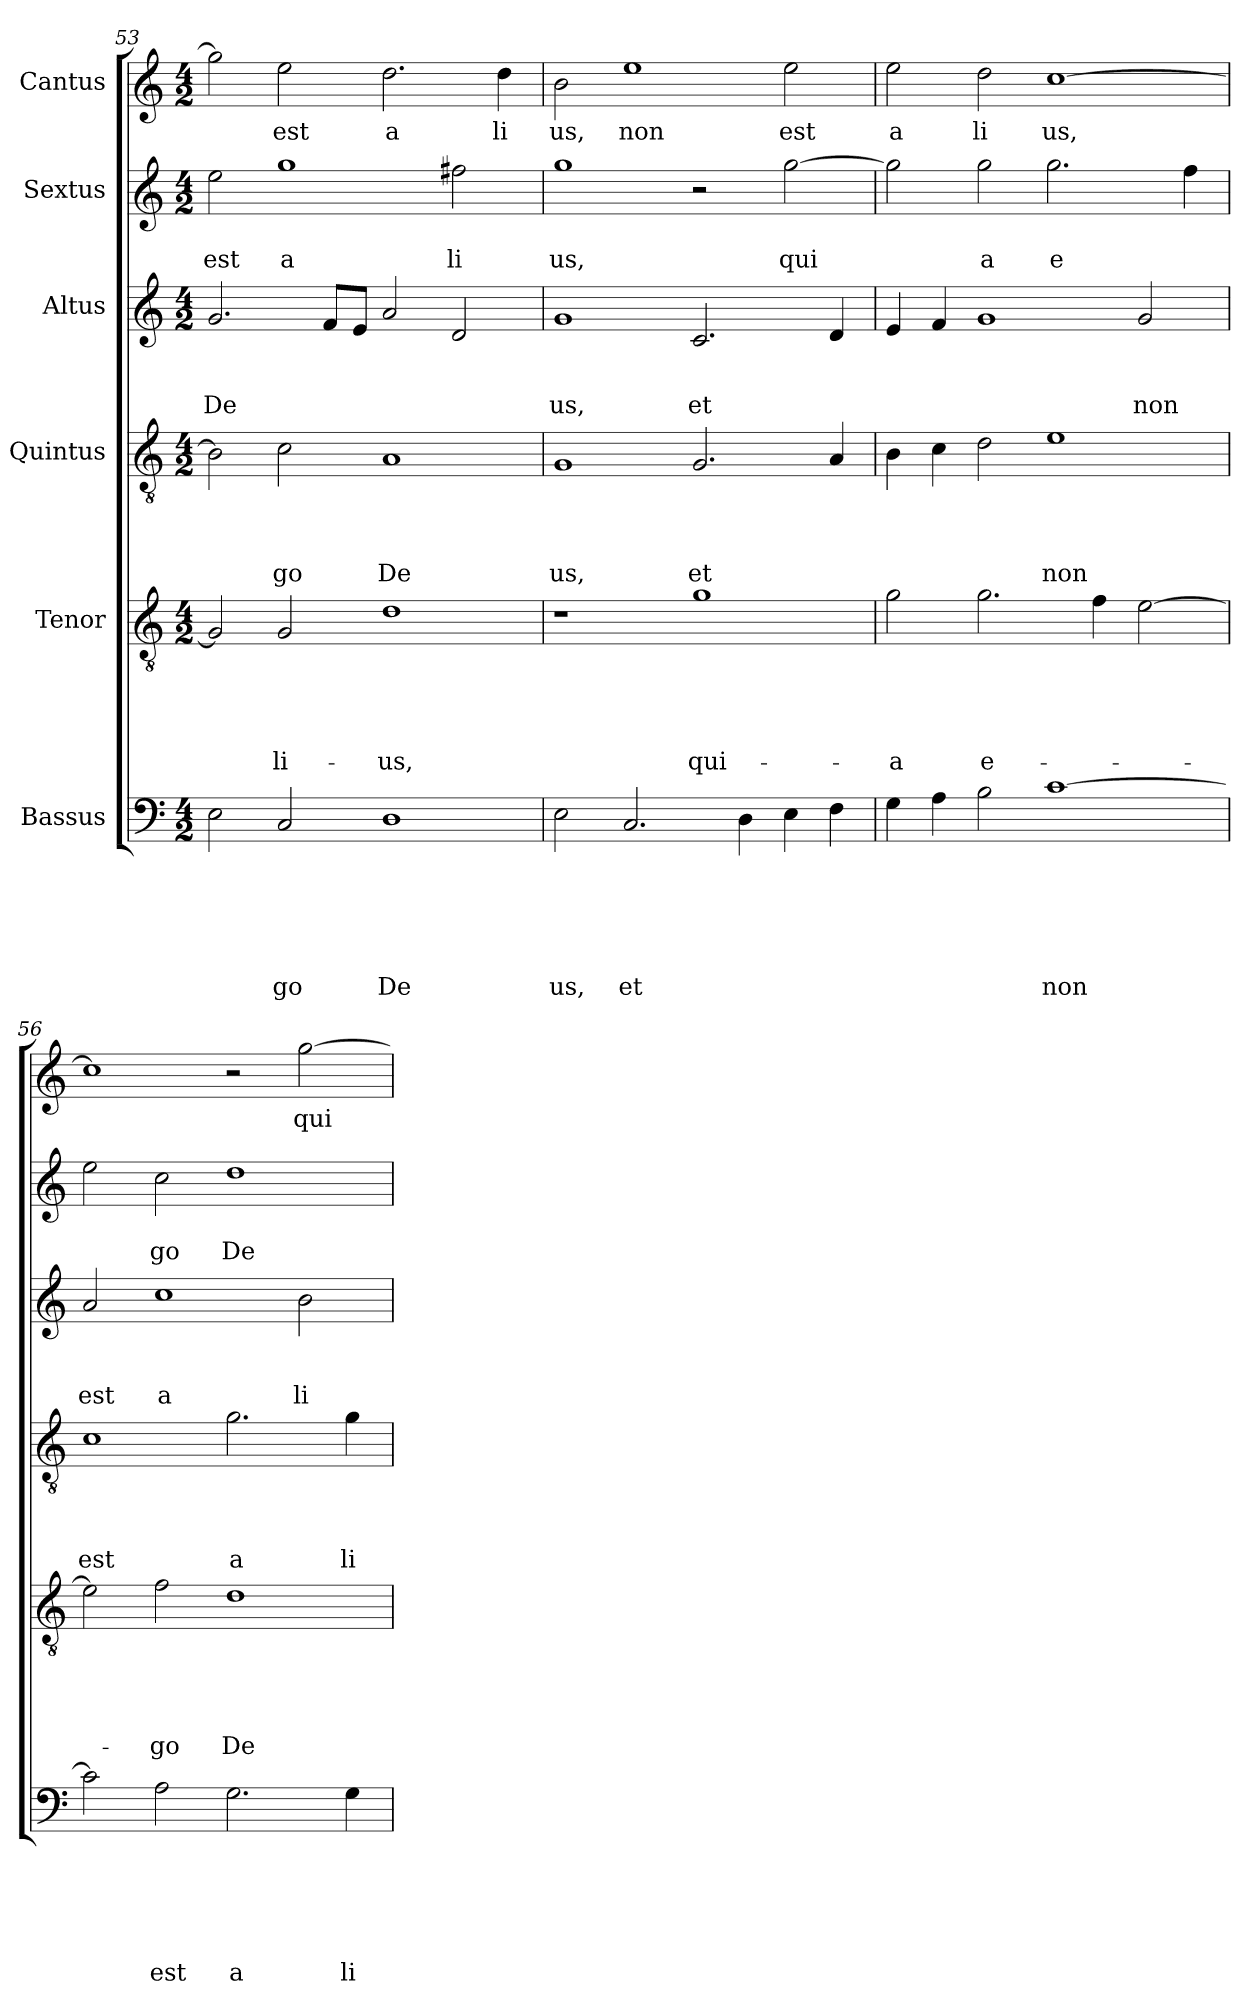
**kern	**text	**text	**text	**text	**text	**text	**kern	**text	**text	**text	**text	**text	**kern	**text	**text	**text	**text	**kern	**text	**text	**text	**kern	**text	**text	**kern	**text
*part6	*part6	*part6	*part6	*part6	*part6	*part6	*part5	*part5	*part5	*part5	*part5	*part5	*part4	*part4	*part4	*part4	*part4	*part3	*part3	*part3	*part3	*part2	*part2	*part2	*part1	*part1
*staff6	*staff6	*staff6	*staff6	*staff6	*staff6	*staff6	*staff5	*staff5	*staff5	*staff5	*staff5	*staff5	*staff4	*staff4	*staff4	*staff4	*staff4	*staff3	*staff3	*staff3	*staff3	*staff2	*staff2	*staff2	*staff1	*staff1
*I"Bassus	*	*	*	*	*	*	*I"Tenor	*	*	*	*	*	*I"Quintus	*	*	*	*	*I"Altus	*	*	*	*I"Sextus	*	*	*I"Cantus	*
!!LO:PB:g=z
*clefF4	*	*	*	*	*	*	*clefGv2	*	*	*	*	*	*clefGv2	*	*	*	*	*clefG2	*	*	*	*clefG2	*	*	*clefG2	*
*k[]	*	*	*	*	*	*	*k[]	*	*	*	*	*	*k[]	*	*	*	*	*k[]	*	*	*	*k[]	*	*	*k[]	*
*C:	*	*	*	*	*	*	*C:	*	*	*	*	*	*C:	*	*	*	*	*C:	*	*	*	*C:	*	*	*C:	*
*M4/2	*	*	*	*	*	*	*M4/2	*	*	*	*	*	*M4/2	*	*	*	*	*M4/2	*	*	*	*M4/2	*	*	*M4/2	*
=53	=53	=53	=53	=53	=53	=53	=53	=53	=53	=53	=53	=53	=53	=53	=53	=53	=53	=53	=53	=53	=53	=53	=53	=53	=53	=53
!	!	!	!	!	!	!	!	!	!	!	!	!	!	!	!	!	!	!	!	!	!LO:LY:b	!	!	!LO:LY:b	!	!
2E\	.	.	.	.	.	.	2G/]	.	.	.	.	.	2B\]	.	.	.	.	2.g/	.	.	De	2ee\	.	est	2gg\]	.
!	!	!	!	!	!	!LO:LY:b	!	!	!	!	!	!LO:LY:b	!	!	!	!	!LO:LY:b	!	!	!	!	!	!	!LO:LY:b	!	!LO:LY:b
2C/	.	.	.	.	.	-go	2G/	.	.	.	.	li-	2c\	.	.	.	go	.	.	.	.	1gg	.	a	2ee\	est
.	.	.	.	.	.	.	.	.	.	.	.	.	.	.	.	.	.	8f/L	.	.	.	.	.	.	.	.
.	.	.	.	.	.	.	.	.	.	.	.	.	.	.	.	.	.	8e/J	.	.	.	.	.	.	.	.
!	!	!	!	!	!	!LO:LY:b	!	!	!	!	!	!LO:LY:b	!	!	!	!	!LO:LY:b	!	!	!	!	!	!	!	!	!LO:LY:b
1D	.	.	.	.	.	De	1d	.	.	.	.	-us,	1A	.	.	.	De	2a/	.	.	.	.	.	.	2.dd\	a
!	!	!	!	!	!	!	!	!	!	!	!	!	!	!	!	!	!	!	!	!	!	!	!	!LO:LY:b	!	!
.	.	.	.	.	.	.	.	.	.	.	.	.	.	.	.	.	.	2d/	.	.	.	2ff#\	.	li	.	.
!	!	!	!	!	!	!	!	!	!	!	!	!	!	!	!	!	!	!	!	!	!	!	!	!	!	!LO:LY:b
.	.	.	.	.	.	.	.	.	.	.	.	.	.	.	.	.	.	.	.	.	.	.	.	.	4dd\	li
=54	=54	=54	=54	=54	=54	=54	=54	=54	=54	=54	=54	=54	=54	=54	=54	=54	=54	=54	=54	=54	=54	=54	=54	=54	=54	=54
!	!	!	!	!	!	!LO:LY:b	!	!	!	!	!	!	!	!	!	!	!LO:LY:b	!	!	!	!LO:LY:b	!	!	!LO:LY:b	!	!LO:LY:b
2E\	.	.	.	.	.	us,	1r	.	.	.	.	.	1G	.	.	.	us,	1g	.	.	us,	1gg	.	us,	2b\	us,
!	!	!	!	!	!	!LO:LY:b	!	!	!	!	!	!	!	!	!	!	!	!	!	!	!	!	!	!	!	!LO:LY:b
2.C/	.	.	.	.	.	et	.	.	.	.	.	.	.	.	.	.	.	.	.	.	.	.	.	.	1ee	non
!	!	!	!	!	!	!	!	!	!	!	!	!LO:LY:b	!	!	!	!	!LO:LY:b	!	!	!	!LO:LY:b	!	!	!	!	!
.	.	.	.	.	.	.	1g	.	.	.	.	qui-	2.G/	.	.	.	et	2.c/	.	.	et	2r	.	.	.	.
4D\	.	.	.	.	.	.	.	.	.	.	.	.	.	.	.	.	.	.	.	.	.	.	.	.	.	.
!	!	!	!	!	!	!	!	!	!	!	!	!	!	!	!	!	!	!	!	!	!	!	!	!LO:LY:b	!	!LO:LY:b
4E\	.	.	.	.	.	.	.	.	.	.	.	.	.	.	.	.	.	.	.	.	.	[>2gg\	.	qui	2ee\	est
4F\	.	.	.	.	.	.	.	.	.	.	.	.	4A/	.	.	.	.	4d/	.	.	.	.	.	.	.	.
=55	=55	=55	=55	=55	=55	=55	=55	=55	=55	=55	=55	=55	=55	=55	=55	=55	=55	=55	=55	=55	=55	=55	=55	=55	=55	=55
!	!	!	!	!	!	!	!	!	!	!	!	!LO:LY:b	!	!	!	!	!	!	!	!	!	!	!	!	!	!LO:LY:b
4G\	.	.	.	.	.	.	2g\	.	.	.	.	-a	4B\	.	.	.	.	4e/	.	.	.	2gg\]	.	.	2ee\	a
4A\	.	.	.	.	.	.	.	.	.	.	.	.	4c\	.	.	.	.	4f/	.	.	.	.	.	.	.	.
!	!	!	!	!	!	!	!	!	!	!	!	!LO:LY:b	!	!	!	!	!	!	!	!	!	!	!	!LO:LY:b	!	!LO:LY:b
2B\	.	.	.	.	.	.	2.g\	.	.	.	.	e-	2d\	.	.	.	.	1g	.	.	.	2gg\	.	a	2dd\	li
!	!	!	!	!	!	!LO:LY:b	!	!	!	!	!	!	!	!	!	!	!LO:LY:b	!	!	!	!	!	!	!LO:LY:b	!	!LO:LY:b
[>1c	.	.	.	.	.	non	.	.	.	.	.	.	1e	.	.	.	non	.	.	.	.	2.gg\	.	e	[>1cc	us,
.	.	.	.	.	.	.	4f\	.	.	.	.	.	.	.	.	.	.	.	.	.	.	.	.	.	.	.
!	!	!	!	!	!	!	!	!	!	!	!	!	!	!	!	!	!	!	!	!	!LO:LY:b	!	!	!	!	!
.	.	.	.	.	.	.	[>2e\	.	.	.	.	.	.	.	.	.	.	2g/	.	.	non	.	.	.	.	.
.	.	.	.	.	.	.	.	.	.	.	.	.	.	.	.	.	.	.	.	.	.	4ff\	.	.	.	.
=56	=56	=56	=56	=56	=56	=56	=56	=56	=56	=56	=56	=56	=56	=56	=56	=56	=56	=56	=56	=56	=56	=56	=56	=56	=56	=56
!	!	!	!	!	!	!	!	!	!	!	!	!	!	!	!	!	!LO:LY:b	!	!	!	!LO:LY:b	!	!	!	!	!
2c\]	.	.	.	.	.	.	2e\]	.	.	.	.	.	1c	.	.	.	est	2a/	.	.	est	2ee\	.	.	1cc]	.
!	!	!	!	!	!	!LO:LY:b	!	!	!	!	!	!LO:LY:b	!	!	!	!	!	!	!	!	!LO:LY:b	!	!	!LO:LY:b	!	!
2A\	.	.	.	.	.	est	2f\	.	.	.	.	-go	.	.	.	.	.	1cc	.	.	a	2cc\	.	go	.	.
!	!	!	!	!	!	!LO:LY:b	!	!	!	!	!	!LO:LY:b	!	!	!	!	!LO:LY:b	!	!	!	!	!	!	!LO:LY:b	!	!
2.G\	.	.	.	.	.	a	1d	.	.	.	.	De-	2.g\	.	.	.	a	.	.	.	.	1dd	.	De	2r	.
!	!	!	!	!	!	!	!	!	!	!	!	!	!	!	!	!	!	!	!	!	!LO:LY:b	!	!	!	!	!LO:LY:b
.	.	.	.	.	.	.	.	.	.	.	.	.	.	.	.	.	.	2b\	.	.	li	.	.	.	[>2gg\	qui
!	!	!	!	!	!	!LO:LY:b	!	!	!	!	!	!	!	!	!	!	!LO:LY:b	!	!	!	!	!	!	!	!	!
4G\	.	.	.	.	.	li	.	.	.	.	.	.	4g\	.	.	.	li	.	.	.	.	.	.	.	.	.
=	=	=	=	=	=	=	=	=	=	=	=	=	=	=	=	=	=	=	=	=	=	=	=	=	=	=
*-	*-	*-	*-	*-	*-	*-	*-	*-	*-	*-	*-	*-	*-	*-	*-	*-	*-	*-	*-	*-	*-	*-	*-	*-	*-	*-
